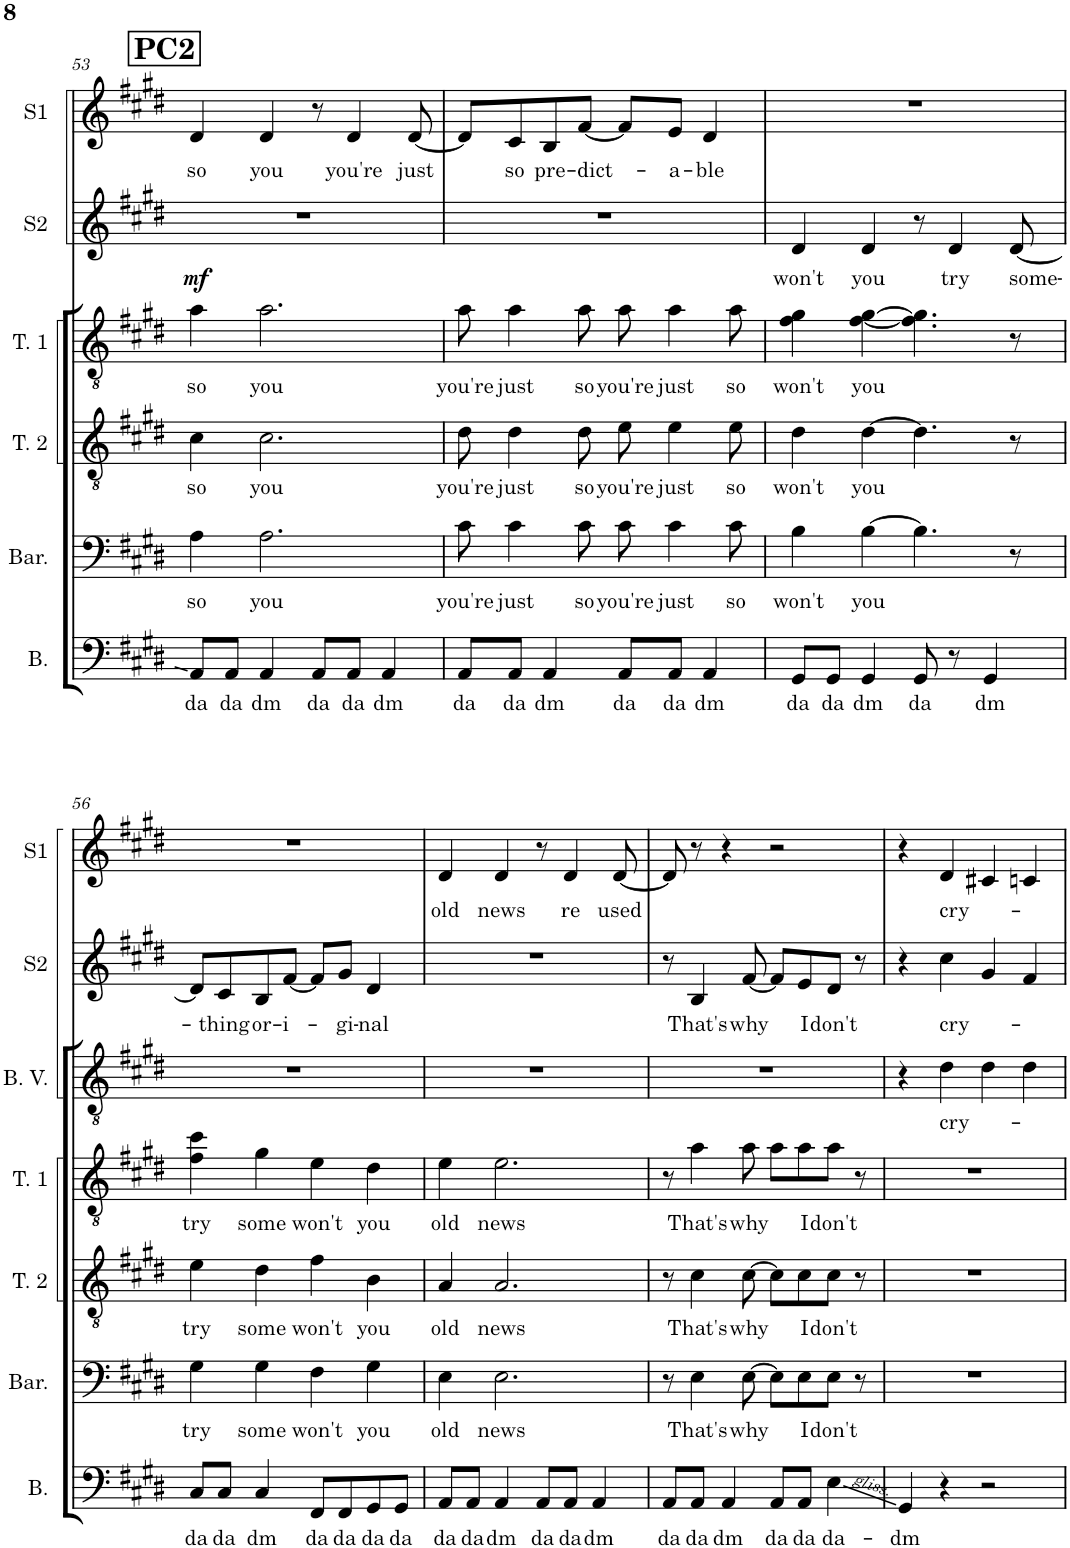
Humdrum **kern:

**kern	**text	**kern	**text	**kern	**text	**kern	**text	**dynam	**kern	**text	**kern	**text	**kern	**text
*part7	*part7	*part6	*part6	*part5	*part5	*part4	*part4	*part4	*part3	*part3	*part2	*part2	*part1	*part1
*staff7	*staff7	*staff6	*staff6	*staff5	*staff5	*staff4	*staff4	*staff4	*staff3	*staff3	*staff2	*staff2	*staff1	*staff1
*I"Bass	*	*I"Baritone	*	*I"Tenor 2	*	*I"Tenor 1	*	*	*I"Backing Vocals	*	*I"Solo 2	*	*I"Solo 1	*
*I'B.	*	*I'Bar.	*	*I'T. 2	*	*I'T. 1	*	*	*I'B. V.	*	*I'S2	*	*I'S1	*
!!LO:PB:g=z
*clefF4	*	*clefF4	*	*clefGv2	*	*clefGv2	*	*	*clefGv2	*	*clefG2	*	*clefG2	*
*k[f#c#g#d#]	*	*k[f#c#g#d#]	*	*k[f#c#g#d#]	*	*k[f#c#g#d#]	*	*	*k[f#c#g#d#]	*	*k[f#c#g#d#]	*	*k[f#c#g#d#]	*
*M4/4	*	*M4/4	*	*M4/4	*	*M4/4	*	*	*M4/4	*	*M4/4	*	*M4/4	*
!!LO:REH:place=s1:a:B:cj:fs=14:t=PC2
=53	=53	=53	=53	=53	=53	=53	=53	=53	=53	=53	=53	=53	=53	=53
!	!LO:LY:b	!	!LO:LY:b	!	!LO:LY:b	!	!LO:LY:b	!LO:DY:a	!	!	!	!	!	!LO:LY:b
8AA/L	da	4A\	so	4c#\	so	4a\	so	mf	1r	.	1r	.	4d#/	so
!	!LO:LY:b	!	!	!	!	!	!	!	!	!	!	!	!	!
8AA/J	da	.	.	.	.	.	.	.	.	.	.	.	.	.
!	!LO:LY:b	!	!LO:LY:b	!	!LO:LY:b	!	!LO:LY:b	!	!	!	!	!	!	!LO:LY:b
4AA/	dm	2.A\	you	2.c#\	you	2.a\	you	.	.	.	.	.	4d#/	you
!	!LO:LY:b	!	!	!	!	!	!	!	!	!	!	!	!	!
8AA/L	da	.	.	.	.	.	.	.	.	.	.	.	8r	.
!	!LO:LY:b	!	!	!	!	!	!	!	!	!	!	!	!	!LO:LY:b
8AA/J	da	.	.	.	.	.	.	.	.	.	.	.	4d#/	you're
!	!LO:LY:b	!	!	!	!	!	!	!	!	!	!	!	!	!
4AA/	dm	.	.	.	.	.	.	.	.	.	.	.	.	.
!	!	!	!	!	!	!	!	!	!	!	!	!	!	!LO:LY:b
.	.	.	.	.	.	.	.	.	.	.	.	.	[8d#/	just
=54	=54	=54	=54	=54	=54	=54	=54	=54	=54	=54	=54	=54	=54	=54
!	!LO:LY:b	!	!LO:LY:b	!	!LO:LY:b	!	!LO:LY:b	!	!	!	!	!	!	!
8AA/L	da	8c#\	you're	8d#\	you're	8a\	you're	.	1r	.	1r	.	8d#/L]	.
!	!LO:LY:b	!	!LO:LY:b	!	!LO:LY:b	!	!LO:LY:b	!	!	!	!	!	!	!LO:LY:b
8AA/J	da	4c#\	just	4d#\	just	4a\	just	.	.	.	.	.	8c#/	so
!	!LO:LY:b	!	!	!	!	!	!	!	!	!	!	!	!	!LO:LY:b
4AA/	dm	.	.	.	.	.	.	.	.	.	.	.	8B/	pre-
!	!	!	!LO:LY:b	!	!LO:LY:b	!	!LO:LY:b	!	!	!	!	!	!	!LO:LY:b
.	.	8c#\	so	8d#\	so	8a\	so	.	.	.	.	.	[8f#/J	-dict-
!	!LO:LY:b	!	!LO:LY:b	!	!LO:LY:b	!	!LO:LY:b	!	!	!	!	!	!	!
8AA/L	da	8c#\	you're	8e\	you're	8a\	you're	.	.	.	.	.	8f#/L]	.
!	!LO:LY:b	!	!LO:LY:b	!	!LO:LY:b	!	!LO:LY:b	!	!	!	!	!	!	!LO:LY:b
8AA/J	da	4c#\	just	4e\	just	4a\	just	.	.	.	.	.	8e/J	-a-
!	!LO:LY:b	!	!	!	!	!	!	!	!	!	!	!	!	!LO:LY:b
4AA/	dm	.	.	.	.	.	.	.	.	.	.	.	4d#/	-ble
!	!	!	!LO:LY:b	!	!LO:LY:b	!	!LO:LY:b	!	!	!	!	!	!	!
.	.	8c#\	so	8e\	so	8a\	so	.	.	.	.	.	.	.
=55	=55	=55	=55	=55	=55	=55	=55	=55	=55	=55	=55	=55	=55	=55
!	!LO:LY:b	!	!LO:LY:b	!	!LO:LY:b	!	!LO:LY:b	!	!	!	!	!LO:LY:b	!	!
8GG#/L	da	4B\	won't	4d#\	won't	4f#\ 4g#\	won't	.	1r	.	4d#/	won't	1r	.
!	!LO:LY:b	!	!	!	!	!	!	!	!	!	!	!	!	!
8GG#/J	da	.	.	.	.	.	.	.	.	.	.	.	.	.
!	!LO:LY:b	!	!LO:LY:b	!	!LO:LY:b	!	!LO:LY:b	!	!	!	!	!LO:LY:b	!	!
4GG#/	dm	[4B\	you	[4d#\	you	[4f#\ [4g#\	you	.	.	.	4d#/	you	.	.
!	!LO:LY:b	!	!	!	!	!	!	!	!	!	!	!	!	!
8GG#/	da	4.B\]	.	4.d#\]	.	4.f#\] 4.g#\]	.	.	.	.	8r	.	.	.
!	!	!	!	!	!	!	!	!	!	!	!	!LO:LY:b	!	!
8r	.	.	.	.	.	.	.	.	.	.	4d#/	try	.	.
!	!LO:LY:b	!	!	!	!	!	!	!	!	!	!	!	!	!
4GG#/	dm	.	.	.	.	.	.	.	.	.	.	.	.	.
!	!	!	!	!	!	!	!	!	!	!	!	!LO:LY:b	!	!
.	.	8r	.	8r	.	8r	.	.	.	.	[8d#/	some-	.	.
!!LO:LB:g=z
=56	=56	=56	=56	=56	=56	=56	=56	=56	=56	=56	=56	=56	=56	=56
!	!LO:LY:b	!	!LO:LY:b	!	!LO:LY:b	!	!LO:LY:b	!	!	!	!	!	!	!
8C#/L	da	4G#\	try	4e\	try	4f#\ 4cc#\	try	.	1r	.	8d#/L]	.	1r	.
!	!LO:LY:b	!	!	!	!	!	!	!	!	!	!	!LO:LY:b	!	!
8C#/J	da	.	.	.	.	.	.	.	.	.	8c#/	-thing	.	.
!	!LO:LY:b	!	!LO:LY:b	!	!LO:LY:b	!	!LO:LY:b	!	!	!	!	!LO:LY:b	!	!
4C#/	dm	4G#\	some	4d#\	some	4g#\	some	.	.	.	8B/	or-	.	.
!	!	!	!	!	!	!	!	!	!	!	!	!LO:LY:b	!	!
.	.	.	.	.	.	.	.	.	.	.	[8f#/J	-i-	.	.
!	!LO:LY:b	!	!LO:LY:b	!	!LO:LY:b	!	!LO:LY:b	!	!	!	!	!	!	!
8FF#/L	da	4F#\	won't	4f#\	won't	4e\	won't	.	.	.	8f#/L]	.	.	.
!	!LO:LY:b	!	!	!	!	!	!	!	!	!	!	!LO:LY:b	!	!
8FF#/	da	.	.	.	.	.	.	.	.	.	8g#/J	-gi-	.	.
!	!LO:LY:b	!	!LO:LY:b	!	!LO:LY:b	!	!LO:LY:b	!	!	!	!	!LO:LY:b	!	!
8GG#/	da	4G#\	you	4B\	you	4d#\	you	.	.	.	4d#/	-nal	.	.
!	!LO:LY:b	!	!	!	!	!	!	!	!	!	!	!	!	!
8GG#/J	da	.	.	.	.	.	.	.	.	.	.	.	.	.
=57	=57	=57	=57	=57	=57	=57	=57	=57	=57	=57	=57	=57	=57	=57
!	!LO:LY:b	!	!LO:LY:b	!	!LO:LY:b	!	!LO:LY:b	!	!	!	!	!	!	!LO:LY:b
8AA/L	da	4E\	old	4A/	old	4e\	old	.	1r	.	1r	.	4d#/	old
!	!LO:LY:b	!	!	!	!	!	!	!	!	!	!	!	!	!
8AA/J	da	.	.	.	.	.	.	.	.	.	.	.	.	.
!	!LO:LY:b	!	!LO:LY:b	!	!LO:LY:b	!	!LO:LY:b	!	!	!	!	!	!	!LO:LY:b
4AA/	dm	2.E\	news	2.A/	news	2.e\	news	.	.	.	.	.	4d#/	news
!	!LO:LY:b	!	!	!	!	!	!	!	!	!	!	!	!	!
8AA/L	da	.	.	.	.	.	.	.	.	.	.	.	8r	.
!	!LO:LY:b	!	!	!	!	!	!	!	!	!	!	!	!	!LO:LY:b
8AA/J	da	.	.	.	.	.	.	.	.	.	.	.	4d#/	re
!	!LO:LY:b	!	!	!	!	!	!	!	!	!	!	!	!	!
4AA/	dm	.	.	.	.	.	.	.	.	.	.	.	.	.
!	!	!	!	!	!	!	!	!	!	!	!	!	!	!LO:LY:b
.	.	.	.	.	.	.	.	.	.	.	.	.	[8d#/	used
=58	=58	=58	=58	=58	=58	=58	=58	=58	=58	=58	=58	=58	=58	=58
!	!LO:LY:b	!	!	!	!	!	!	!	!	!	!	!	!	!
8AA/L	da	8r	.	8r	.	8r	.	.	1r	.	8r	.	8d#/]	.
!	!LO:LY:b	!	!LO:LY:b	!	!LO:LY:b	!	!LO:LY:b	!	!	!	!	!LO:LY:b	!	!
8AA/J	da	4E\	That's	4c#\	That's	4a\	That's	.	.	.	4B/	That's	8r	.
!	!LO:LY:b	!	!	!	!	!	!	!	!	!	!	!	!	!
4AA/	dm	.	.	.	.	.	.	.	.	.	.	.	4r	.
!	!	!	!LO:LY:b	!	!LO:LY:b	!	!LO:LY:b	!	!	!	!	!LO:LY:b	!	!
.	.	[8E\	why	[8c#\	why	8a\	why	.	.	.	[8f#/	why	.	.
!	!LO:LY:b	!	!	!	!	!	!	!	!	!	!	!	!	!
8AA/L	da	8E\L]	.	8c#\L]	.	8a\L	.	.	.	.	8f#/L]	.	2r	.
!	!LO:LY:b	!	!LO:LY:b	!	!LO:LY:b	!	!LO:LY:b	!	!	!	!	!LO:LY:b	!	!
8AA/J	da	8E\	I	8c#\	I	8a\	I	.	.	.	8e/	I	.	.
!	!LO:LY:b	!	!LO:LY:b	!	!LO:LY:b	!	!LO:LY:b	!	!	!	!	!LO:LY:b	!	!
4E\	da-	8E\J	don't	8c#\J	don't	8a\J	don't	.	.	.	8d#/J	don't	.	.
.	.	8r	.	8r	.	8r	.	.	.	.	8r	.	.	.
=59	=59	=59	=59	=59	=59	=59	=59	=59	=59	=59	=59	=59	=59	=59
!	!LO:LY:b	!	!	!	!	!	!	!	!	!	!	!	!	!
4GG#/	-dm	1r	.	1r	.	1r	.	.	4r	.	4r	.	4r	.
!	!	!	!	!	!	!	!	!	!	!LO:LY:b	!	!LO:LY:b	!	!LO:LY:b
4r	.	.	.	.	.	.	.	.	4d#\	cry-	4cc#\	cry-	4d#/	cry-
2r	.	.	.	.	.	.	.	.	4d#\	.	4g#/	.	4c#X/	.
.	.	.	.	.	.	.	.	.	4d#\	.	4f#/	.	4cn/	.
=	=	=	=	=	=	=	=	=	=	=	=	=	=	=
*-	*-	*-	*-	*-	*-	*-	*-	*-	*-	*-	*-	*-	*-	*-
